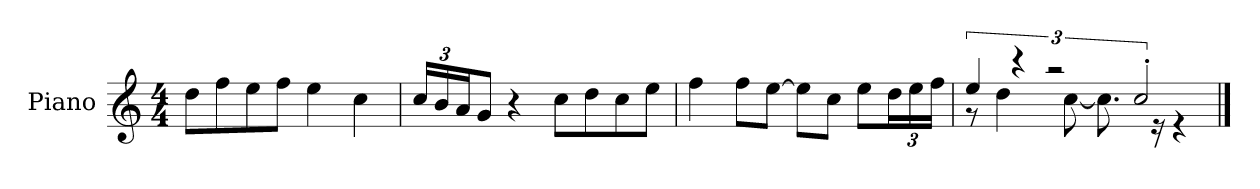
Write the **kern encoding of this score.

**kern
*part1
*staff1
*I"Piano
*I'P-no
*clefG2
*k[]
*M4/4
*MM90
=1
8dd\L
8ff\
8ee\
8ff\J
4ee\
4cc\
=2
*Xbrackettup
24cc/LL
24b/
24a/J
8g/J
4r
8cc\L
8dd\
8cc\
8ee\J
=3
4ff\
8ff\L
[8ee\J
8ee\L]
8cc\J
8ee\L
24dd\L
24ee\
24ff\JJ
=4
*brackettup
*^
6ee/	8r
.	4dd\
6r	.
3r	.
.	[8cc\
.	8.cc\]
3cc'/	.
.	16r
.	4r
*v	*v
==
*-
